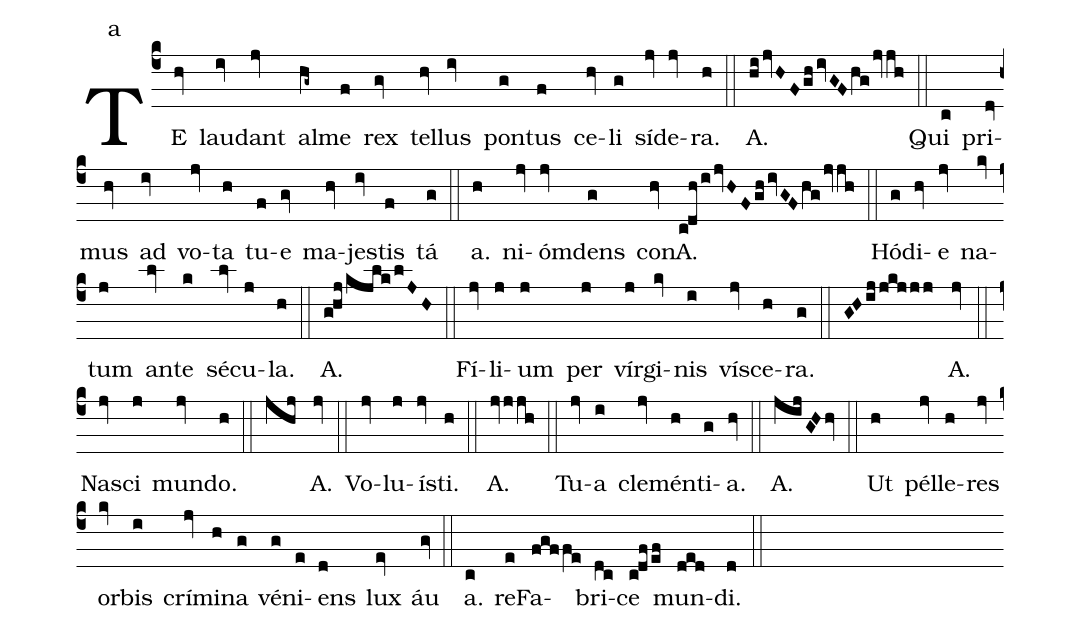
annotation: a;
%%
(c4)
TE(hv) lau(iv)dant(jv) al(hg~)me(f) rex(gv) tel(hv)lus(iv) pon(g)tus(f) ce(hv)li(g) sí(jv)de(jv)ra.(h) (::)
A.(hijvHFghivGFhgjvjh) (::)
Qui(c) pri(dv)mus(hv) ad(iv) vo(jv)ta(h) tu(f)e(gv) ma(hv)jes(iv)tis(f) tá(g) (::)
a.(h) ni(jv)óm(jv)dens(g) con(hv)A.(cdhijvHFghivGFhgjvjh) (::)
Hó(g)di(hv)e(jv) na(kv)tum(j) an(lv)te(k) sé(lv)cu(j)la.(h) (::)
A.(ghjkjlklJH) (::)
Fí(jv)li(j)um(j) per(j) vír(j)gi(kv)nis(i) vís(jv)ce(h)ra.(g) (::)
(GHijjkjjj) A.(jv) (::)
Nas(jv)ci(j) mun(jv)do.(h) (::)
(jhj) A.(jv) (::)
Vo(jv)lu(j)ís(jv)ti.(h) (::)
A.(jvjjh) (::)
Tu(jv)a(i) cle(jv)mén(h)ti(g)a.(hv) (::)
A.(jijGHhv) (::)
Ut(h) pél(jv)le(h)res(jv) or(kv)bis(i) crí(jv)mi(h)na(g) vé(g)ni(e)ens(d) lux(ev) áu(gv) (::)
a.(c) re(e)Fa(fgffe)bri(dc)ce(cdfef) mun(ded)di.(d) (::)
